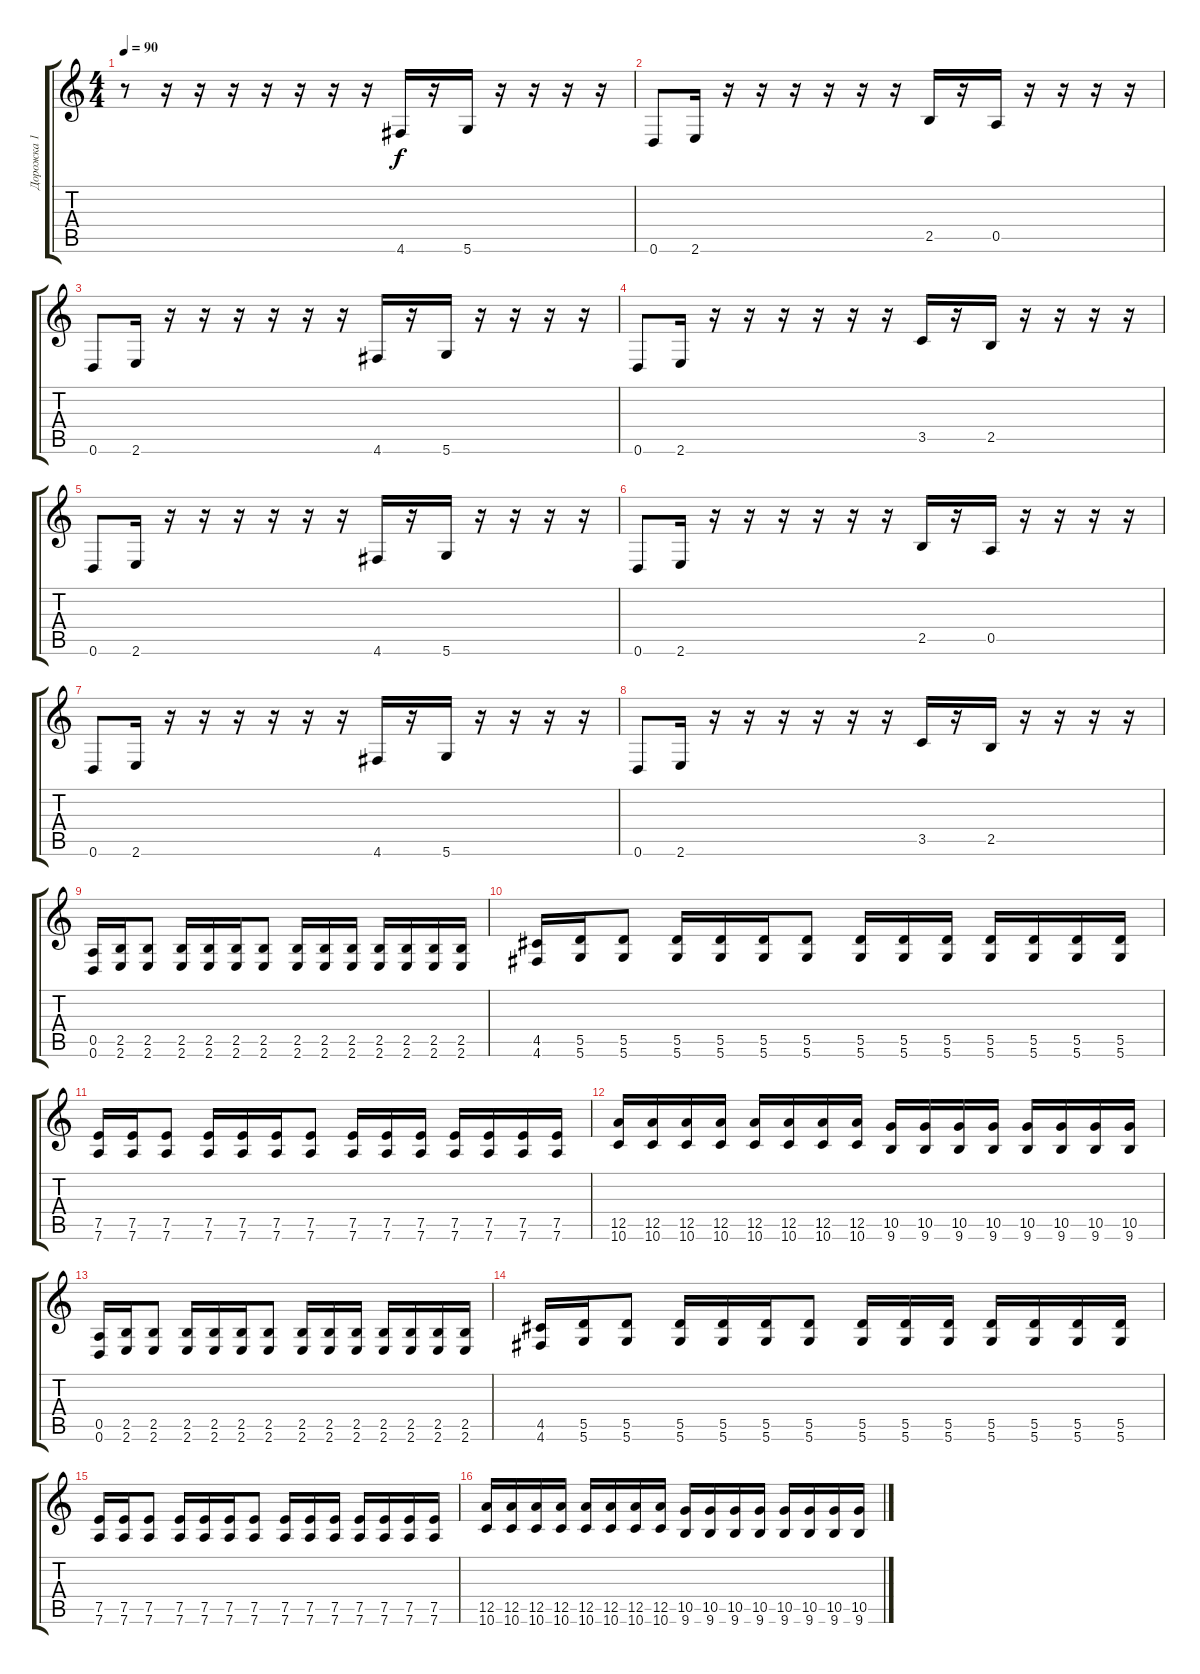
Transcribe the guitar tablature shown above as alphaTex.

\track ("Дорожка 1" "Дорожка 1") {instrument overdrivenguitar}
\staff {score tabs}
\tuning (E4 B3 G3 D3 A2 D2) {hide}
\ts (4 4)
\tempo 90
\clef g2
\ks c
r.8{dy f} r.16 r.16 r.16 r.16 r.16 r.16 r.16 4.6.16 r.16 5.6.16 r.16 r.16 r.16 r.16 |
0.6.8 2.6.16 r.16 r.16 r.16 r.16 r.16 r.16 2.5.16 r.16 0.5.16 r.16 r.16 r.16 r.16 |
0.6.8 2.6.16 r.16 r.16 r.16 r.16 r.16 r.16 4.6.16 r.16 5.6.16 r.16 r.16 r.16 r.16 |
0.6.8 2.6.16 r.16 r.16 r.16 r.16 r.16 r.16 3.5.16 r.16 2.5.16 r.16 r.16 r.16 r.16 |
0.6.8 2.6.16 r.16 r.16 r.16 r.16 r.16 r.16 4.6.16 r.16 5.6.16 r.16 r.16 r.16 r.16 |
0.6.8 2.6.16 r.16 r.16 r.16 r.16 r.16 r.16 2.5.16 r.16 0.5.16 r.16 r.16 r.16 r.16 |
0.6.8 2.6.16 r.16 r.16 r.16 r.16 r.16 r.16 4.6.16 r.16 5.6.16 r.16 r.16 r.16 r.16 |
0.6.8 2.6.16 r.16 r.16 r.16 r.16 r.16 r.16 3.5.16 r.16 2.5.16 r.16 r.16 r.16 r.16 |
(0.5 0.6).16 (2.5 2.6).16 (2.5 2.6).8 (2.5 2.6).16 (2.5 2.6).16 (2.5 2.6).16 (2.5 2.6).8 (2.5 2.6).16 (2.5 2.6).16 (2.5 2.6).16 (2.5 2.6).16 (2.5 2.6).16 (2.5 2.6).16 (2.5 2.6).16 |
(4.5 4.6).16 (5.5 5.6).16 (5.5 5.6).8 (5.5 5.6).16 (5.5 5.6).16 (5.5 5.6).16 (5.5 5.6).8 (5.5 5.6).16 (5.5 5.6).16 (5.5 5.6).16 (5.5 5.6).16 (5.5 5.6).16 (5.5 5.6).16 (5.5 5.6).16 |
(7.5 7.6).16 (7.5 7.6).16 (7.5 7.6).8 (7.5 7.6).16 (7.5 7.6).16 (7.5 7.6).16 (7.5 7.6).8 (7.5 7.6).16 (7.5 7.6).16 (7.5 7.6).16 (7.5 7.6).16 (7.5 7.6).16 (7.5 7.6).16 (7.5 7.6).16 |
(12.5 10.6).16 (12.5 10.6).16 (12.5 10.6).16 (12.5 10.6).16 (12.5 10.6).16 (12.5 10.6).16 (12.5 10.6).16 (12.5 10.6).16 (10.5 9.6).16 (10.5 9.6).16 (10.5 9.6).16 (10.5 9.6).16 (10.5 9.6).16 (10.5 9.6).16 (10.5 9.6).16 (10.5 9.6).16 |
(0.5 0.6).16 (2.5 2.6).16 (2.5 2.6).8 (2.5 2.6).16 (2.5 2.6).16 (2.5 2.6).16 (2.5 2.6).8 (2.5 2.6).16 (2.5 2.6).16 (2.5 2.6).16 (2.5 2.6).16 (2.5 2.6).16 (2.5 2.6).16 (2.5 2.6).16 |
(4.5 4.6).16 (5.5 5.6).16 (5.5 5.6).8 (5.5 5.6).16 (5.5 5.6).16 (5.5 5.6).16 (5.5 5.6).8 (5.5 5.6).16 (5.5 5.6).16 (5.5 5.6).16 (5.5 5.6).16 (5.5 5.6).16 (5.5 5.6).16 (5.5 5.6).16 |
(7.5 7.6).16 (7.5 7.6).16 (7.5 7.6).8 (7.5 7.6).16 (7.5 7.6).16 (7.5 7.6).16 (7.5 7.6).8 (7.5 7.6).16 (7.5 7.6).16 (7.5 7.6).16 (7.5 7.6).16 (7.5 7.6).16 (7.5 7.6).16 (7.5 7.6).16 |
(12.5 10.6).16 (12.5 10.6).16 (12.5 10.6).16 (12.5 10.6).16 (12.5 10.6).16 (12.5 10.6).16 (12.5 10.6).16 (12.5 10.6).16 (10.5 9.6).16 (10.5 9.6).16 (10.5 9.6).16 (10.5 9.6).16 (10.5 9.6).16 (10.5 9.6).16 (10.5 9.6).16 (10.5 9.6).16
